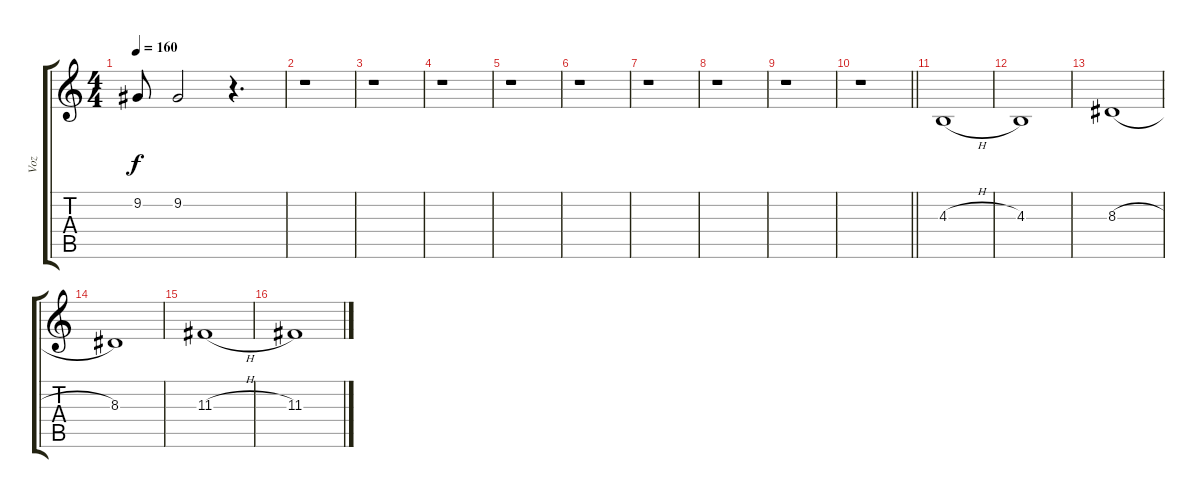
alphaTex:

\track ("Voz" "Voz") {instrument synthbrass1}
\staff {score tabs}
\tuning (E4 B3 G3 D3 A2 E2) {hide}
\ts (4 4)
\tempo 160
\clef g2
\ks c
9.2.8{dy f} 9.2.2 r.4{d} |
r.1 |
r.1 |
r.1 |
r.1 |
r.1 |
r.1 |
r.1 |
r.1 |
\barLineRight lightlight
r.1 |
4.3{h}.1 |
4.3.1 |
8.3{h}.1 |
8.3.1 |
11.3{h}.1 |
11.3.1
